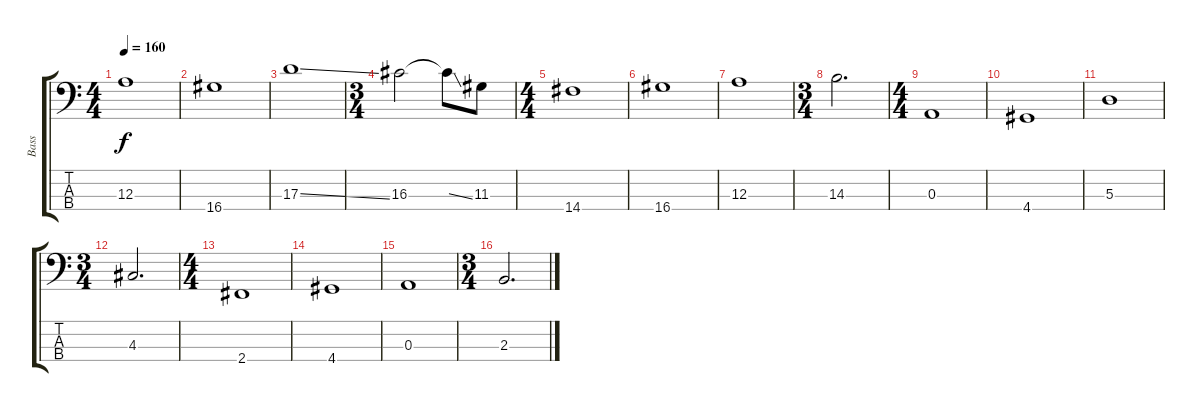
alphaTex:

\track ("Bass" "Bass") {instrument electricbassfinger}
\staff {score tabs}
\tuning (G2 D2 A1 E1) {hide}
\ts (4 4)
\tempo 160
\clef f4
\ks c
12.3.1{dy f} |
16.4.1 |
17.3{ss}.1 |
\ts (3 4)
16.3.2 16.3{ss t}.8 11.3.8 |
\ts (4 4)
14.4.1 |
16.4.1 |
12.3.1 |
\ts (3 4)
14.3.2{d} |
\ts (4 4)
0.3.1 |
4.4.1 |
5.3.1 |
\ts (3 4)
4.3.2{d} |
\ts (4 4)
2.4.1 |
4.4.1 |
0.3.1 |
\ts (3 4)
2.3.2{d}
